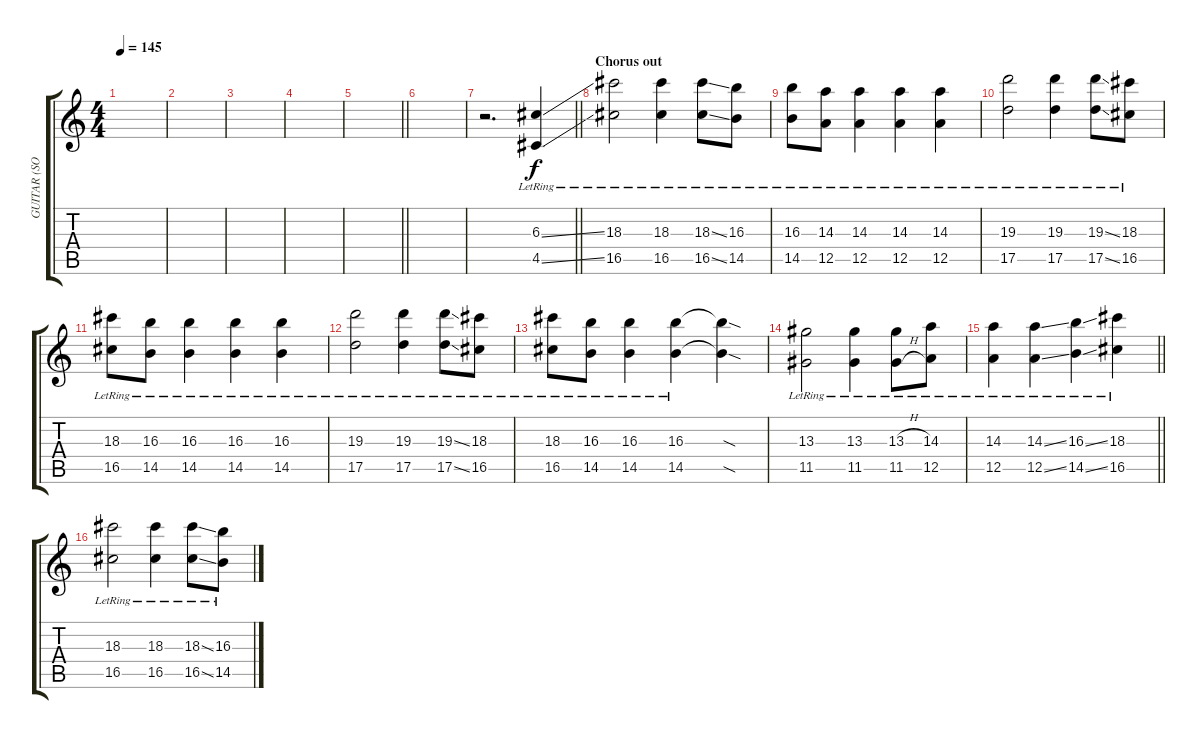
\track ("GUITAR (SOLO)" "GUITAR (SO") {instrument overdrivenguitar}
\staff {score tabs}
\tuning (E4 B3 G3 D3 A2 E2) {hide}
\ts (4 4)
\tempo 145
\clef g2
\ks c
|
|
|
|
\barLineRight lightlight
|
|
\barLineRight lightlight
r.2{d} (6.3{ss lr} 4.5{ss lr}).4 |
\section ("" "Chorus out")
(18.3{lr} 16.5{lr}).2 (18.3{lr} 16.5{lr}).4 (18.3{ss lr} 16.5{ss lr}).8 (16.3{lr} 14.5{lr}).8 |
(16.3{lr} 14.5{lr}).8 (14.3{lr} 12.5{lr}).8 (14.3{lr} 12.5{lr}).4 (14.3{lr} 12.5{lr}).4 (14.3{lr} 12.5{lr}).4 |
(19.3{lr} 17.5{lr}).2 (19.3{lr} 17.5{lr}).4 (19.3{ss lr} 17.5{ss lr}).8 (18.3{lr} 16.5{lr}).8 |
(18.3{lr} 16.5{lr}).8 (16.3{lr} 14.5{lr}).8 (16.3{lr} 14.5{lr}).4 (16.3{lr} 14.5{lr}).4 (16.3{lr} 14.5{lr}).4 |
(19.3{lr} 17.5{lr}).2 (19.3{lr} 17.5{lr}).4 (19.3{ss lr} 17.5{ss lr}).8 (18.3{lr} 16.5{lr}).8 |
(18.3{lr} 16.5{lr}).8 (16.3{lr} 14.5{lr}).8 (16.3{lr} 14.5{lr}).4 (16.3{lr} 14.5{lr}).4 (16.3{sod t} 14.5{sod t}).4 |
(13.3{lr} 11.5{lr}).2 (13.3{lr} 11.5{lr}).4 (13.3{h lr} 11.5{h lr}).8 (14.3{lr} 12.5{lr}).8 |
\barLineRight lightlight
(14.3{lr} 12.5{lr}).4 (14.3{ss lr} 12.5{ss lr}).4 (16.3{ss lr} 14.5{ss lr}).4 (18.3{lr} 16.5{lr}).4 |
(18.3{lr} 16.5{lr}).2 (18.3{lr} 16.5{lr}).4 (18.3{ss lr} 16.5{ss lr}).8 (16.3{lr} 14.5{lr}).8
